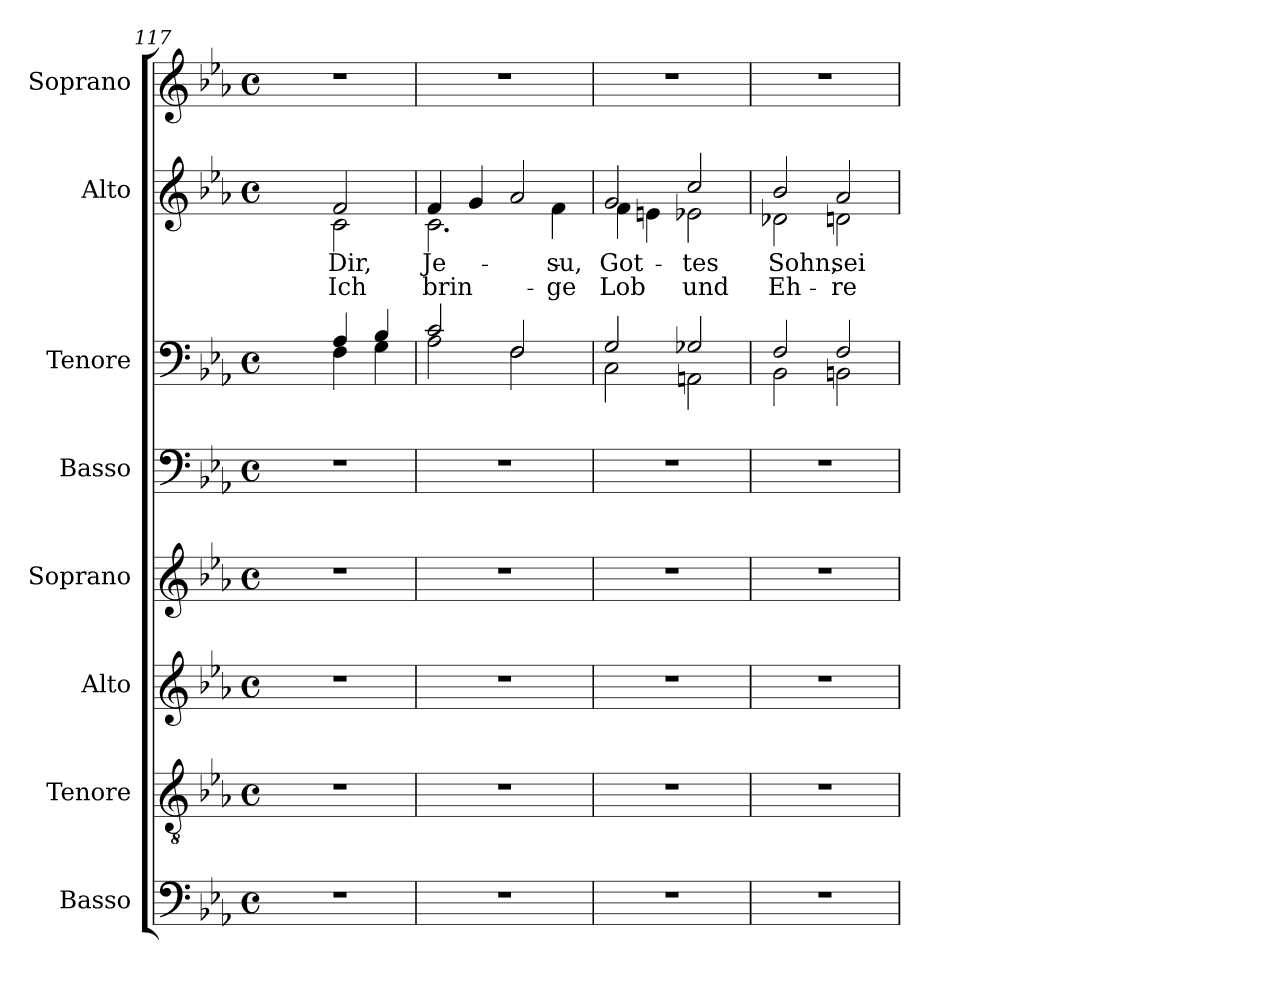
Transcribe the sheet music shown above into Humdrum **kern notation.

**kern	**kern	**kern	**kern	**kern	**kern	**kern	**text	**text	**kern
*part8	*part7	*part6	*part5	*part4	*part3	*part2	*part2	*part2	*part1
*staff8	*staff7	*staff6	*staff5	*staff4	*staff3	*staff2	*staff2	*staff2	*staff1
*I"Basso	*I"Tenore	*I"Alto	*I"Soprano	*I"Basso	*I"Tenore	*I"Alto	*	*	*I"Soprano
*I'B	*I'T	*I'A	*I'S	*I'B	*I'T	*I'A	*	*	*I'S
!!LO:LB:g=z
*clefF4	*clefGv2	*clefG2	*clefG2	*clefF4	*clefF4	*clefG2	*	*	*clefG2
*k[b-e-a-]	*k[b-e-a-]	*k[b-e-a-]	*k[b-e-a-]	*k[b-e-a-]	*k[b-e-a-]	*k[b-e-a-]	*	*	*k[b-e-a-]
*E-:	*E-:	*E-:	*E-:	*E-:	*E-:	*E-:	*	*	*E-:
*M4/4	*M4/4	*M4/4	*M4/4	*M4/4	*M4/4	*M4/4	*	*	*M4/4
*met(c)	*met(c)	*met(c)	*met(c)	*met(c)	*met(c)	*met(c)	*	*	*met(c)
=117	=117	=117	=117	=117	=117	=117	=117	=117	=117
*	*	*	*	*	*^	*^	*	*	*
1r	1r	1r	1r	1r	2ryy	2ryy	2ryy	2ryy	.	.	1r
.	.	.	.	.	4A-/	4F\	2f/	2c\	Dir,	Ich	.
.	.	.	.	.	4B-/	4G\	.	.	.	.	.
=118	=118	=118	=118	=118	=118	=118	=118	=118	=118	=118	=118
1r	1r	1r	1r	1r	2c/	2A-\	4f/	2.c\	Je-	brin-	1r
.	.	.	.	.	.	.	4g/	.	.	.	.
.	.	.	.	.	2F/	2F\	2a-/	.	.	.	.
.	.	.	.	.	.	.	.	4f\	-su,	-ge	.
=119	=119	=119	=119	=119	=119	=119	=119	=119	=119	=119	=119
1r	1r	1r	1r	1r	2G/	2C\	2g/	4f\	Got-	Lob	1r
.	.	.	.	.	.	.	.	4en\	.	.	.
.	.	.	.	.	2G-X/	2AAn\	2cc/	2e-X\	-tes	und	.
=120	=120	=120	=120	=120	=120	=120	=120	=120	=120	=120	=120
1r	1r	1r	1r	1r	2F/	2BB-\	2b-/	2d-X\	Sohn,	Eh-	1r
.	.	.	.	.	2F/	2BBn\	2a-/	2dn\	sei	-re	.
*	*	*	*	*	*v	*v	*	*	*	*	*
*	*	*	*	*	*	*v	*v	*	*	*
=	=	=	=	=	=	=	=	=	=
*-	*-	*-	*-	*-	*-	*-	*-	*-	*-
